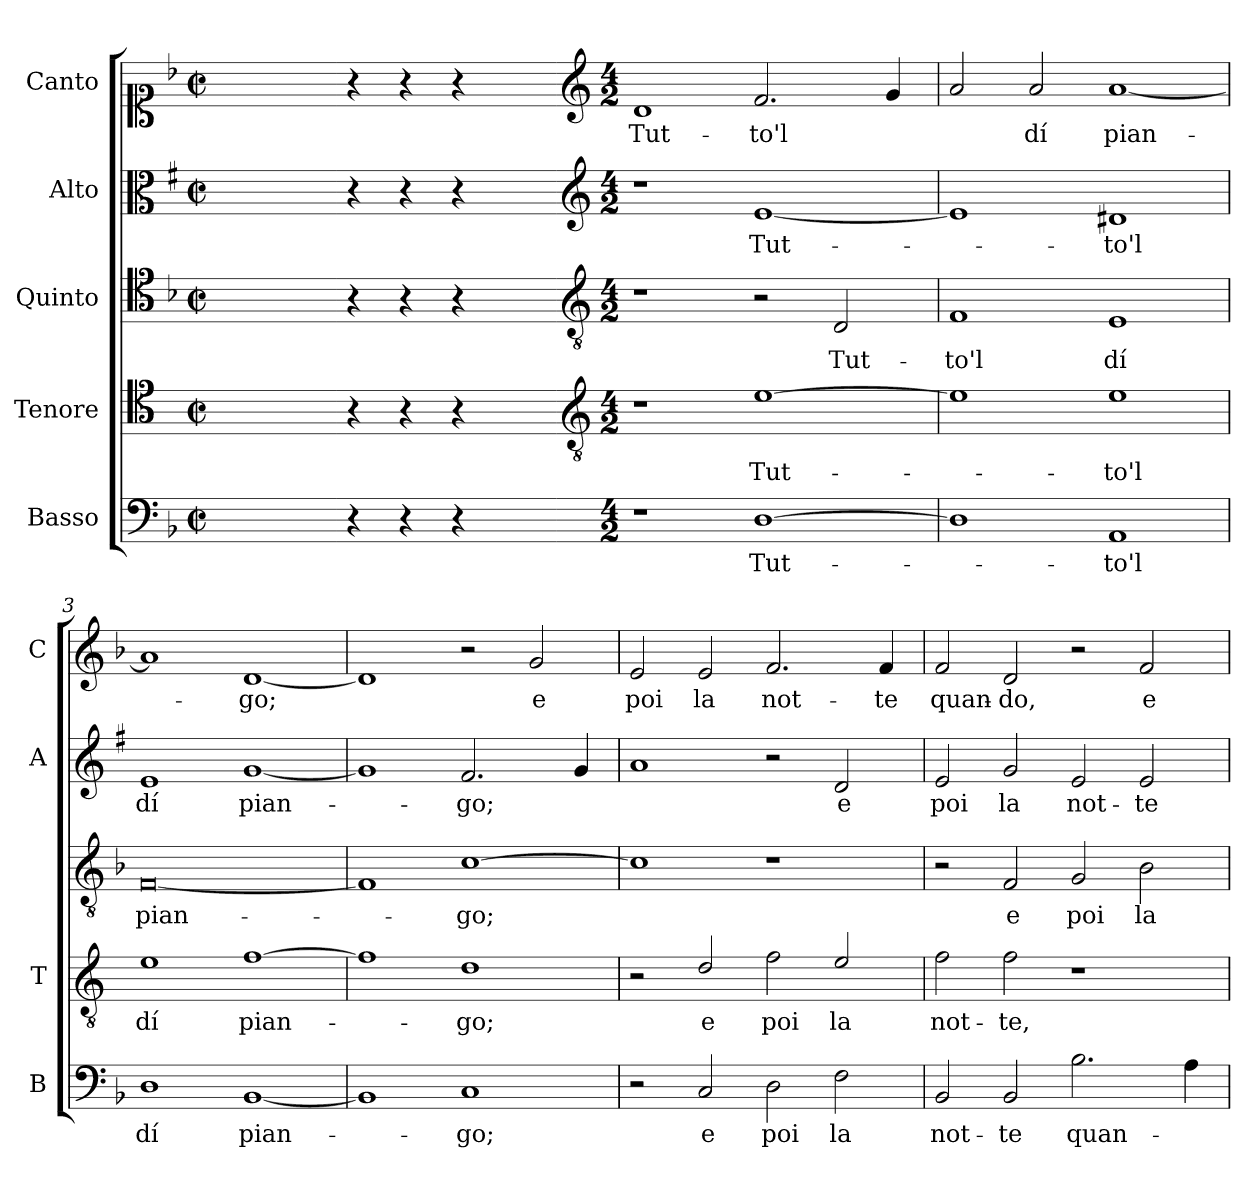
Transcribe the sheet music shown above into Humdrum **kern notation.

**kern	**text	**kern	**text	**kern	**text	**kern	**text	**kern	**text
*part5	*part5	*part4	*part4	*part3	*part3	*part2	*part2	*part1	*part1
*staff5	*staff5	*staff4	*staff4	*staff3	*staff3	*staff2	*staff2	*staff1	*staff1
*I"Basso	*	*I"Tenore	*	*I"Quinto	*	*I"Alto	*	*I"Canto	*
*I'B	*	*I'T	*	*	*	*I'A	*	*I'C	*
*clefF4	*	*clefC4	*	*clefC4	*	*clefC3	*	*clefC1	*
*	*	*ITrd4c7	*	*	*	*ITrd1c2	*	*	*
*k[b-]	*	*k[b-]	*	*k[b-]	*	*k[b-]	*	*k[b-]	*
*F:	*	*F:	*	*F:	*	*F:	*	*F:	*
*M2/2	*	*M2/2	*	*M2/2	*	*M2/2	*	*M2/2	*
*met(c|)	*	*met(c|)	*	*met(c|)	*	*met(c|)	*	*met(c|)	*
=	=	=	=	=	=	=	=	=	=
1ryy	.	1ryy	.	1ryy	.	1ryy	.	1ryy	.
=1X-	=1X-	=1X-	=1X-	=1X-	=1X-	=1X-	=1X-	=1X-	=1X-
4r	.	4r	.	4r	.	4r	.	4r	.
4r	.	4r	.	4r	.	4r	.	4r	.
4r	.	4r	.	4r	.	4r	.	4r	.
4ryy	.	4ryy	.	4ryy	.	4ryy	.	4ryy	.
=1-	=1-	=1-	=1-	=1-	=1-	=1-	=1-	=1-	=1-
*	*	*clefGv2	*	*clefGv2	*	*clefG2	*	*clefG2	*
*M4/2	*	*M4/2	*	*M4/2	*	*M4/2	*	*M4/2	*
!	!	!	!	!	!	!	!	!	!LO:LY:b
1r	.	1r	.	1r	.	1r	.	1d	Tut-
!	!LO:LY:b	!	!LO:LY:b	!	!	!	!LO:LY:b	!	!LO:LY:b
[1D	Tut-	[1A	Tut-	2r	.	[1d	Tut-	2.f/	-to'l
!	!	!	!	!	!LO:LY:b	!	!	!	!
.	.	.	.	2D/	Tut-	.	.	.	.
.	.	.	.	.	.	.	.	4g/	.
=2	=2	=2	=2	=2	=2	=2	=2	=2	=2
!	!	!	!	!	!LO:LY:b	!	!	!	!
1D]	.	1A]	.	1F	-to'l	1d]	.	2a/	.
!	!	!	!	!	!	!	!	!	!LO:LY:b
.	.	.	.	.	.	.	.	2a/	dí
!	!LO:LY:b	!	!LO:LY:b	!	!LO:LY:b	!	!LO:LY:b	!	!LO:LY:b
1AA	-to'l	1A	-to'l	1E	dí	1c#X	-to'l	[1a	pian-
=3	=3	=3	=3	=3	=3	=3	=3	=3	=3
!	!LO:LY:b	!	!LO:LY:b	!	!LO:LY:b	!	!LO:LY:b	!	!
1D	dí	1A	dí	[0F	pian-	1d	dí	1a]	.
!	!LO:LY:b	!	!LO:LY:b	!	!	!	!LO:LY:b	!	!LO:LY:b
[1BB-	pian-	[1B-	pian-	.	.	[1f	pian-	[1d	-go;
=4	=4	=4	=4	=4	=4	=4	=4	=4	=4
1BB-]	.	1B-]	.	1F]	.	1f]	.	1d]	.
!	!LO:LY:b	!	!LO:LY:b	!	!LO:LY:b	!	!LO:LY:b	!	!
1C	-go;	1G	-go;	[1c	-go;	2.e/	-go;	2r	.
!	!	!	!	!	!	!	!	!	!LO:LY:b
.	.	.	.	.	.	.	.	2g/	e
.	.	.	.	.	.	4f/	.	.	.
!!LO:LB:g=z
=5	=5	=5	=5	=5	=5	=5	=5	=5	=5
!	!	!	!	!	!	!	!	!	!LO:LY:b
2r	.	2r	.	1c]	.	1g	.	2e/	poi
!	!LO:LY:b	!	!LO:LY:b	!	!	!	!	!	!LO:LY:b
2C/	e	2G/	e	.	.	.	.	2e/	la
!	!LO:LY:b	!	!LO:LY:b	!	!	!	!	!	!LO:LY:b
2D\	poi	2B-\	poi	1r	.	2r	.	2.f/	not-
!	!LO:LY:b	!	!LO:LY:b	!	!	!	!LO:LY:b	!	!
2F\	la	2A/	la	.	.	2c/	e	.	.
!	!	!	!	!	!	!	!	!	!LO:LY:b
.	.	.	.	.	.	.	.	4f/	-te
=6	=6	=6	=6	=6	=6	=6	=6	=6	=6
!	!LO:LY:b	!	!LO:LY:b	!	!	!	!LO:LY:b	!	!LO:LY:b
2BB-/	not-	2B-\	not-	2r	.	2d/	poi	2f/	quan-
!	!LO:LY:b	!	!LO:LY:b	!	!LO:LY:b	!	!LO:LY:b	!	!LO:LY:b
2BB-/	-te	2B-\	-te,	2F/	e	2f/	la	2d/	-do,
!	!LO:LY:b	!	!	!	!LO:LY:b	!	!LO:LY:b	!	!
2.B-\	quan-	1r	.	2G/	poi	2d/	not-	2r	.
!	!	!	!	!	!LO:LY:b	!	!LO:LY:b	!	!LO:LY:b
.	.	.	.	2B-\	la	2d/	-te	2f/	e
4A\	.	.	.	.	.	.	.	.	.
=	=	=	=	=	=	=	=	=	=
*-	*-	*-	*-	*-	*-	*-	*-	*-	*-
